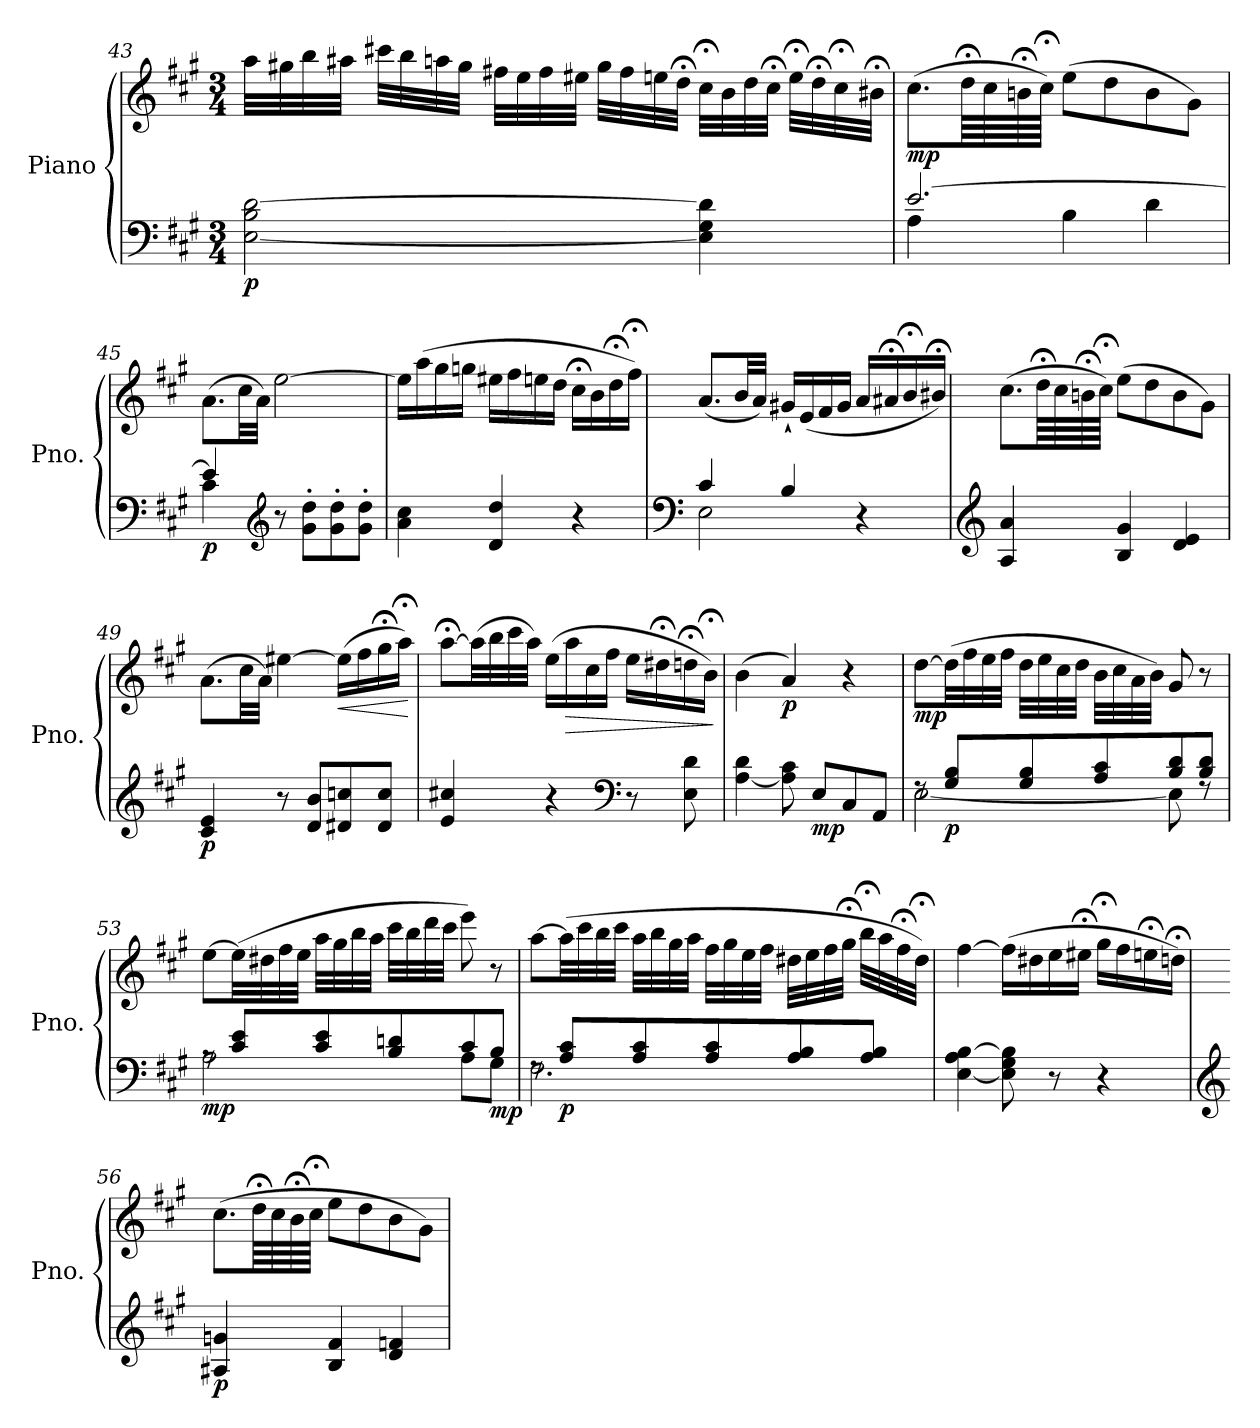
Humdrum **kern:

**kern	**kern	**dynam
*part1	*part1	*part1
*staff2	*staff1	*staff1/2
*I"Piano	*	*
*I'Pno.	*	*
!!LO:LB:g=z
*clefF4	*clefG2	*
*k[f#c#g#]	*k[f#c#g#]	*
*M3/4	*M3/4	*
=43	=43	=43
!	!	!LO:DY:b=2
[2E\ 2B\ [2d\	32aa\LLL	p
.	32gg#X\	.
.	32bb\	.
.	32aa#X\JJJ	.
.	32ccc#X\LLL	.
.	32bb\	.
.	32aan\	.
.	32gg#\JJJ	.
.	32ff#X\LLL	.
.	32ee\	.
.	32ff#\	.
.	32ee#X\JJJ	.
.	32gg#\LLL	.
.	32ff#\	.
.	32een\	.
.	32dd;<\JJJ	.
4E\] 4G#\ 4d\]	32cc#;<\LLL	.
.	32b\	.
.	32dd\	.
.	32cc#;<\JJJ	.
.	32ee;<\LLL	.
.	32dd;<\	.
.	32cc#;<\	.
.	32b#X;<\JJJ	.
=44	=44	=44
*^	*	*
!	!	!	!LO:DY:b
[2.e/	4A\	(>8.cc#\L	mp
.	.	64dd;<\LLL	.
.	.	64cc#\	.
.	.	64bn;<\	.
.	.	64cc#;<\JJJJ)	.
.	4B\	(>8ee\L	.
.	.	8dd\	.
.	4d\	8b\	.
.	.	8g#\J)	.
=45	=45	=45	=45
!	!	!	!LO:DY:b=2
4e/]	4c#\	(>8.a\L	p
.	.	32cc#\LL	.
.	.	32a\JJJ)	.
*clefG2	*	*	*
8r	2ryy	[2ee\	.
8g#\' 8dd\'L	.	.	.
8g#\' 8dd\'	.	.	.
8g#\' 8dd\'J	.	.	.
*v	*v	*	*
!!LO:LB:g=z
=46	=46	=46
4a\ 4cc#\	16ee\LL]	.
.	(>16aa\	.
.	16gg#\	.
.	16ggn\JJ	.
4d/ 4dd/	16ee#X\LL	.
.	16ff#\	.
.	16een\	.
.	16dd\JJ	.
4r	16cc#;<\LL	.
.	16b\	.
.	16dd;<\	.
.	16ff#;<\JJ)	.
=47	=47	=47
*clefF4	*	*
*^	*	*
4c#/	2E\	(<8.a/L	.
.	.	32b/LL	.
.	.	32a/JJJ)	.
4B/	.	16g#X`/LL	.
.	.	(<16e/	.
.	.	16f#/	.
.	.	16g#/JJ	.
4r	4ryy	16a/LL	.
.	.	16a#X;</	.
.	.	16b;</	.
.	.	16b#X;</JJ)	.
*v	*v	*	*
=48	=48	=48
*clefG2	*	*
4A/ 4a/	(>8.cc#\L	.
.	64dd;<\LLL	.
.	64cc#\	.
.	64bni;<\	.
.	64cc#;<\JJJJ)	.
4B/ 4g#/	(>8ee\L	.
.	8dd\	.
4d/ 4e/	8b\	.
.	8g#\J)	.
=49	=49	=49
!	!	!LO:DY:b=2
4c#/ 4e/	(>8.a\L	p
.	32cc#\LL	.
.	32a\JJJ)	.
8r	[4ee#X\	.
8d/ 8b/L	.	.
!	!	!LO:HP:b
8d#X/ 8ccn/	(>16ee#\LL]	<
.	16ff#\	.
8d#/ 8cc/J	16gg#;<\	.
.	16aa;<\JJ)	.
.	.	[
!!LO:PB:g=z
=50	=50	=50
!	!	!LO:DY:b=2
!	!	!LO:DY:n=1:b
4e/ 4cc#X/	[8aa;<\L	mp mf
.	(>32aa\LL]	.
.	32bb\	.
.	32ccc#\	.
.	32aa\JJJ)	.
4r	(>16ee\LL	.
!	!	!LO:HP:b
.	16aa\	>
.	16cc#\	.
.	16ff#\JJ	.
*clefF4	*	*
8r	16ee\LL	.
.	16dd#X;<\	.
8E\ 8d\	16ddn;<\	.
.	16b;<\JJ)	.
.	.	]
=51	=51	=51
[4A\ 4d\	(>4b\	.
!	!	!LO:DY:b
8A\] 8c#\	4a/)	p
!	!	!LO:DY:b=2
8E/L	.	mp
8C#/	4r	.
8AA/J	.	.
=52	=52	=52
*^	*	*
!	!	!	!LO:DY:b
8rF	[2E\	[8dd\L	mp
!	!	!	!LO:DY:b=2
8G#/ 8B/L	.	(>32dd\LL]	p
.	.	32ff#\	.
.	.	32ee\	.
.	.	32ff#\JJJ	.
8G#/ 8B/	.	32dd\LLL	.
.	.	32ee\	.
.	.	32cc#\	.
.	.	32dd\JJJ	.
8A/ 8c#/	.	32b\LLL	.
.	.	32cc#\	.
.	.	32a\	.
.	.	32b\JJJ)	.
8B/ 8d/	8E\]	8g#/	.
8B/ 8d/J	8rF	8r	.
!!LO:LB:g=z
=53	=53	=53	=53
!	!	!	!LO:DY:b=2
8rA	2A\	[8ee\L	mp
8c#/ 8e/L	.	(>32ee\LL]	.
.	.	32dd#X\	.
.	.	32ff#\	.
.	.	32ee\JJJ	.
8c#/ 8e/	.	32aa\LLL	.
.	.	32gg#\	.
.	.	32bb\	.
.	.	32aa\JJJ	.
8B/ 8dni/	.	32ccc#\LLL	.
.	.	32bb\	.
.	.	32ddd\	.
.	.	32ccc#\JJJ	.
8c#/	8A\L	8eee\)	.
!	!	!	!LO:DY:b=2
8B/J	8G#\J	8r	mp
=54	=54	=54	=54
8rF	2.F#\	[8aa\L	.
!	!	!	!LO:DY:b=2
8A/ 8c#/L	.	(>32aa\LL]	p
.	.	32ccc#\	.
.	.	32bb\	.
.	.	32ccc#\JJJ	.
8A/ 8c#/	.	32aa\LLL	.
.	.	32bb\	.
.	.	32gg#\	.
.	.	32aa\JJJ	.
8A/ 8c#/	.	32ff#\LLL	.
.	.	32gg#\	.
.	.	32ee\	.
.	.	32ff#\JJJ	.
8A/ 8B/	.	32dd#X\LLL	.
.	.	32ee\	.
.	.	32ff#\	.
.	.	32gg#;<\JJJ	.
8A/ 8B/J	.	32bb;<\LLL	.
.	.	32aa\	.
.	.	32ff#;<\	.
.	.	32dd#;<\JJJ)	.
*v	*v	*	*
!!LO:LB:g=z
=55	=55	=55
[4E\ 4A\ [4B\	[4ff#\	.
8E\] 8G#\ 8B\]	(>16ff#\LL]	.
.	16dd#X\	.
8r	16ee\	.
.	16ee#X;<\JJ	.
4r	16gg#;<\LL	.
.	16ff#\	.
.	16eeni;<\	.
.	16ddn;<\JJ)	.
=56	=56	=56
*clefG2	*	*
!	!	!LO:DY:b=2
4A#X/ 4gn/	(>8.cc#\L	p
.	64dd;<\LLL	.
.	64cc#\	.
.	64b;<\	.
.	64cc#;<\JJJJ	.
4B/ 4f#/	8ee\L	.
.	8dd\	.
4d/ 4fn/	8b\	.
.	8g#\J)	.
=	=	=
*-	*-	*-
